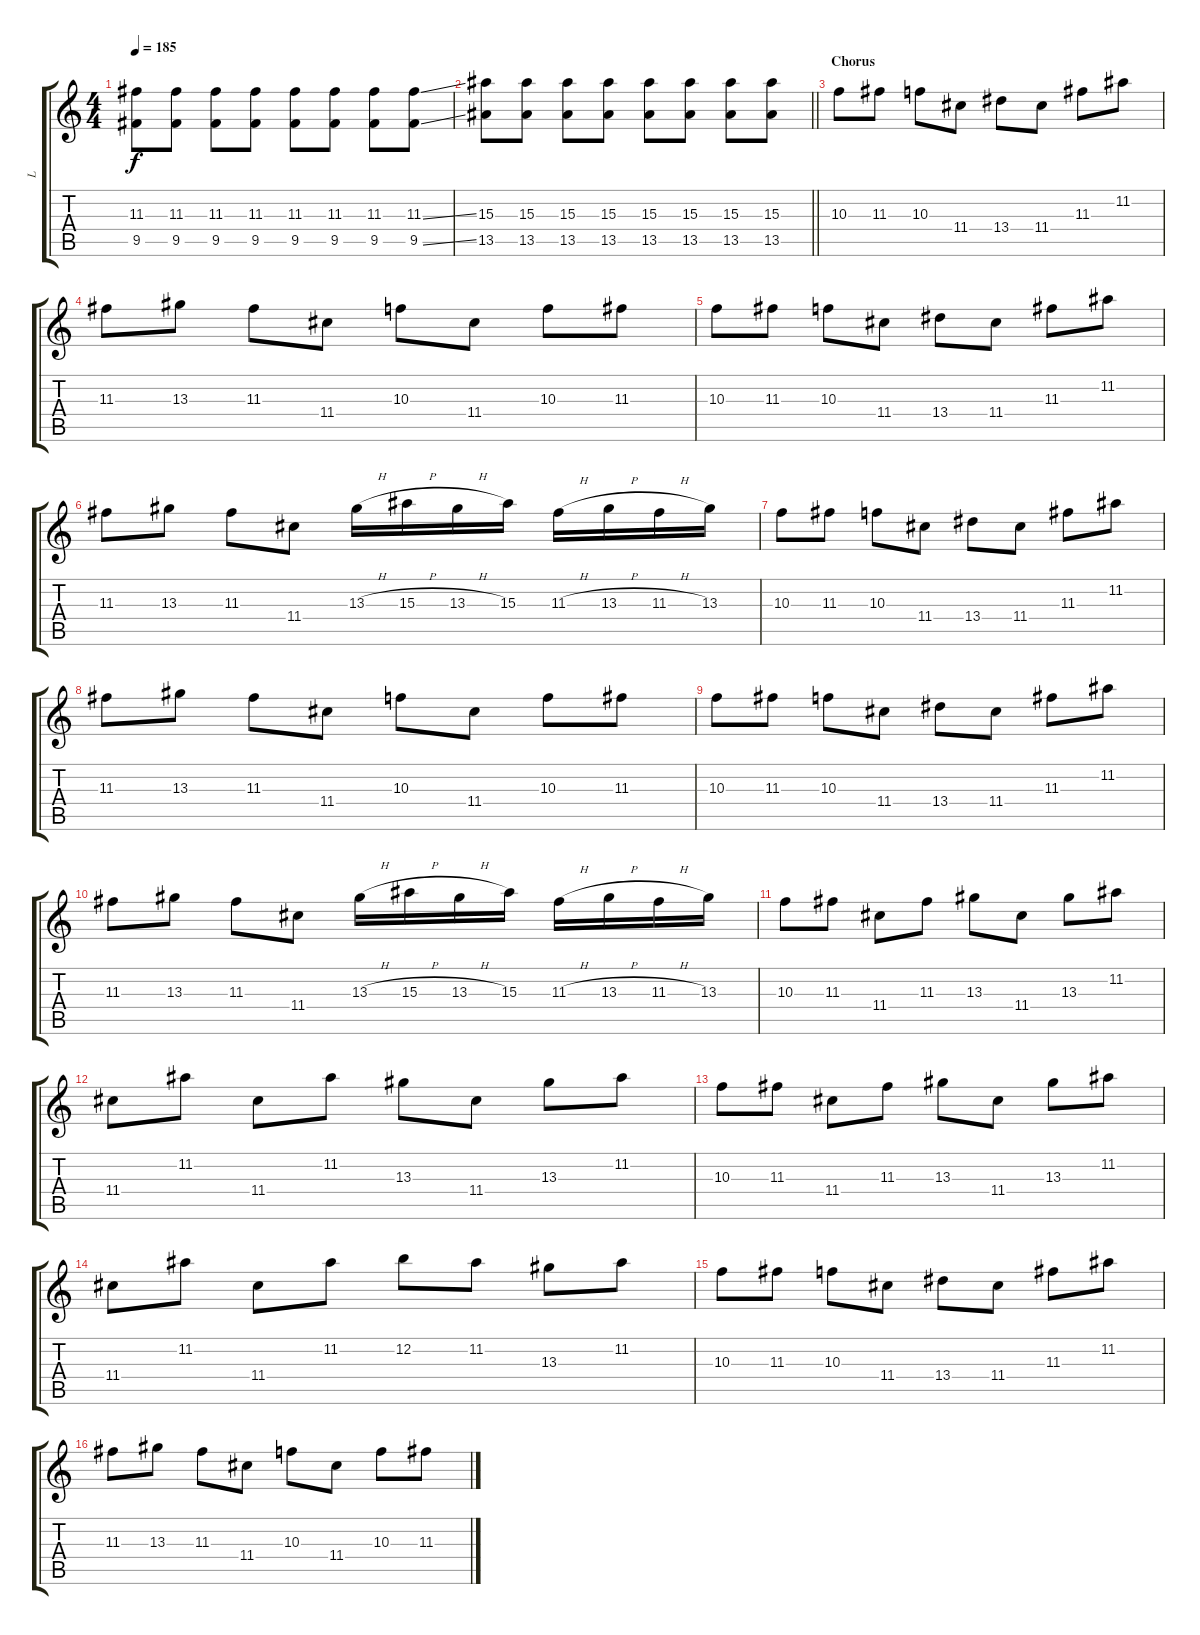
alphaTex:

\track ("L" "L") {instrument distortionguitar}
\staff {score tabs}
\tuning (E4 B3 G3 D3 A2 D2) {hide}
\ts (4 4)
\tempo 185
\clef g2
\ks c
(11.3 9.5).8{dy f} (11.3 9.5).8 (11.3 9.5).8 (11.3 9.5).8 (11.3 9.5).8 (11.3 9.5).8 (11.3 9.5).8 (11.3{ss} 9.5{ss}).8 |
\barLineRight lightlight
(15.3 13.5).8 (15.3 13.5).8 (15.3 13.5).8 (15.3 13.5).8 (15.3 13.5).8 (15.3 13.5).8 (15.3 13.5).8 (15.3 13.5).8 |
\section ("" "Chorus")
10.3.8 11.3.8 10.3.8 11.4.8 13.4.8 11.4.8 11.3.8 11.2.8 |
11.3.8 13.3.8 11.3.8 11.4.8 10.3.8 11.4.8 10.3.8 11.3.8 |
10.3.8 11.3.8 10.3.8 11.4.8 13.4.8 11.4.8 11.3.8 11.2.8 |
11.3.8 13.3.8 11.3.8 11.4.8 13.3{h}.16 15.3{h}.16 13.3{h}.16 15.3.16 11.3{h}.16 13.3{h}.16 11.3{h}.16 13.3.16 |
10.3.8 11.3.8 10.3.8 11.4.8 13.4.8 11.4.8 11.3.8 11.2.8 |
11.3.8 13.3.8 11.3.8 11.4.8 10.3.8 11.4.8 10.3.8 11.3.8 |
10.3.8 11.3.8 10.3.8 11.4.8 13.4.8 11.4.8 11.3.8 11.2.8 |
11.3.8 13.3.8 11.3.8 11.4.8 13.3{h}.16 15.3{h}.16 13.3{h}.16 15.3.16 11.3{h}.16 13.3{h}.16 11.3{h}.16 13.3.16 |
10.3.8 11.3.8 11.4.8 11.3.8 13.3.8 11.4.8 13.3.8 11.2.8 |
11.4.8 11.2.8 11.4.8 11.2.8 13.3.8 11.4.8 13.3.8 11.2.8 |
10.3.8 11.3.8 11.4.8 11.3.8 13.3.8 11.4.8 13.3.8 11.2.8 |
11.4.8 11.2.8 11.4.8 11.2.8 12.2.8 11.2.8 13.3.8 11.2.8 |
10.3.8 11.3.8 10.3.8 11.4.8 13.4.8 11.4.8 11.3.8 11.2.8 |
11.3.8 13.3.8 11.3.8 11.4.8 10.3.8 11.4.8 10.3.8 11.3.8
